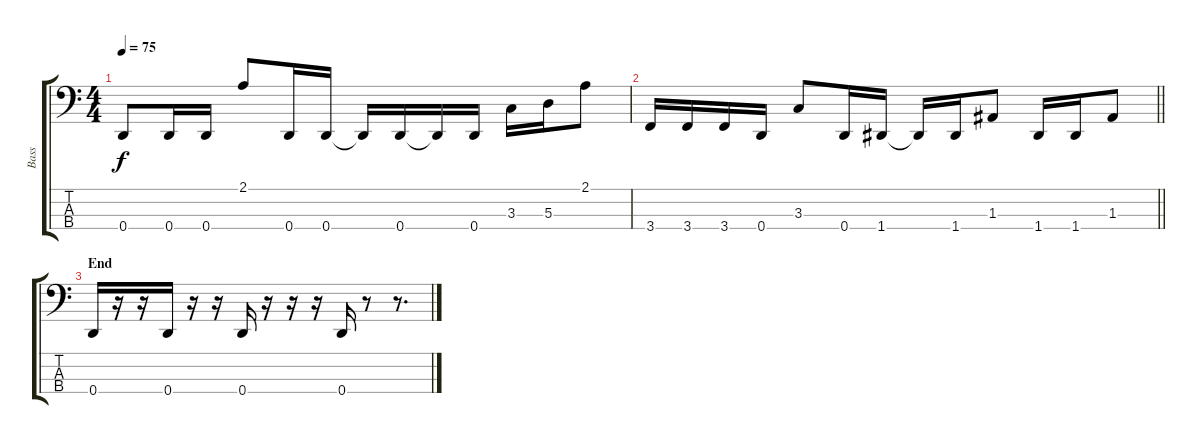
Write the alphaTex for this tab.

\track ("Bass" "Bass") {instrument electricbassfinger}
\staff {score tabs}
\tuning (G2 D2 A1 D1) {hide}
\ts (4 4)
\tempo 75
\clef f4
\ks c
0.4.8{dy f} 0.4.16 0.4.16 2.1.8 0.4.16 0.4.16 0.4{t}.16 0.4.16 0.4{t}.16 0.4.16 3.3.16 5.3.16 2.1.8 |
\barLineRight lightlight
3.4.16 3.4.16 3.4.16 0.4.16 3.3.8 0.4.16 1.4.16 1.4{t}.16 1.4.16 1.3.8 1.4.16 1.4.16 1.3.8 |
\section ("" "End")
0.4.16 r.16 r.16 0.4.16 r.16 r.16 0.4.16 r.16 r.16 r.16 0.4.16 r.8 r.8{d}
